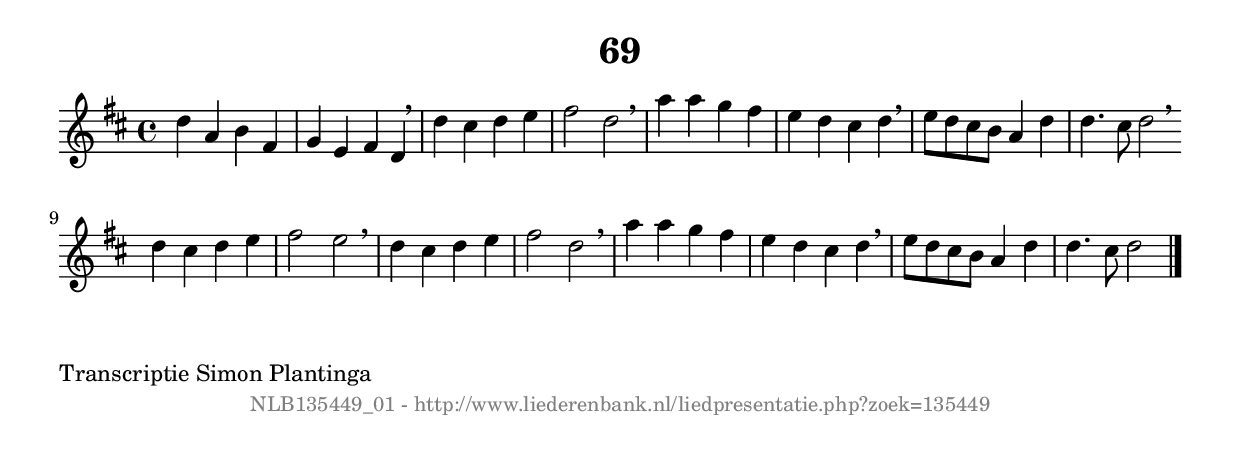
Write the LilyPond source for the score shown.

%
% produced by wce2krn 1.64 (7 June 2014)
%
\version"2.16"
#(append! paper-alist '(("long" . (cons (* 210 mm) (* 2000 mm)))))
#(set-default-paper-size "long")
sb = {\breathe}
mBreak = {\breathe }
bBreak = {\breathe }
x = {\once\override NoteHead #'style = #'cross }
gl=\glissando
itime={\override Staff.TimeSignature #'stencil = ##f }
ficta = {\once\set suggestAccidentals = ##t}
fine = {\once\override Score.RehearsalMark #'self-alignment-X = #1 \mark \markup {\italic{Fine}}}
dc = {\once\override Score.RehearsalMark #'self-alignment-X = #1 \mark \markup {\italic{D.C.}}}
dcf = {\once\override Score.RehearsalMark #'self-alignment-X = #1 \mark \markup {\italic{D.C. al Fine}}}
dcc = {\once\override Score.RehearsalMark #'self-alignment-X = #1 \mark \markup {\italic{D.C. al Coda}}}
ds = {\once\override Score.RehearsalMark #'self-alignment-X = #1 \mark \markup {\italic{D.S.}}}
dsf = {\once\override Score.RehearsalMark #'self-alignment-X = #1 \mark \markup {\italic{D.S. al Fine}}}
dsc = {\once\override Score.RehearsalMark #'self-alignment-X = #1 \mark \markup {\italic{D.S. al Coda}}}
pv = {\set Score.repeatCommands = #'((volta "1"))}
sv = {\set Score.repeatCommands = #'((volta "2"))}
tv = {\set Score.repeatCommands = #'((volta "3"))}
qv = {\set Score.repeatCommands = #'((volta "4"))}
xv = {\set Score.repeatCommands = #'((volta #f))}
\header{ tagline = ""
title = "69"
}
\score {{
\key d \major
\relative g'
{
\set melismaBusyProperties = #'()
\time 4/4
\tempo 4=120
\override Score.MetronomeMark #'transparent = ##t
\override Score.RehearsalMark #'break-visibility = #(vector #t #t #f)
d'4 a4 b4 fis4 | g4 e4 fis4 d4 \sb | d'4 cis4 d4 e4 | fis2 d2 \sb | a'4 a4 g4 fis4 | e4 d4 cis4 d4 | \sb e8 d8 cis8 b8 a4 d4 | d4. cis8 d2 \bar ":|:" \bBreak
d4 cis4 d4 e4 | fis2 e2 \sb | d4 cis4 d4 e4 | fis2 d2 \sb | a'4 a4 g4 fis4 | e4 d4 cis4 d4 \sb | e8 d8 cis8 b8 a4 d4 | d4. cis8 d2 \bar "|."
 }}
 \midi { }
 \layout {
            indent = 0.0\cm
}
}
\markup { \wordwrap-string #" 
Transcriptie Simon Plantinga
"}
\markup { \vspace #0 } \markup { \with-color #grey \fill-line { \center-column { \smaller "NLB135449_01 - http://www.liederenbank.nl/liedpresentatie.php?zoek=135449" } } }
